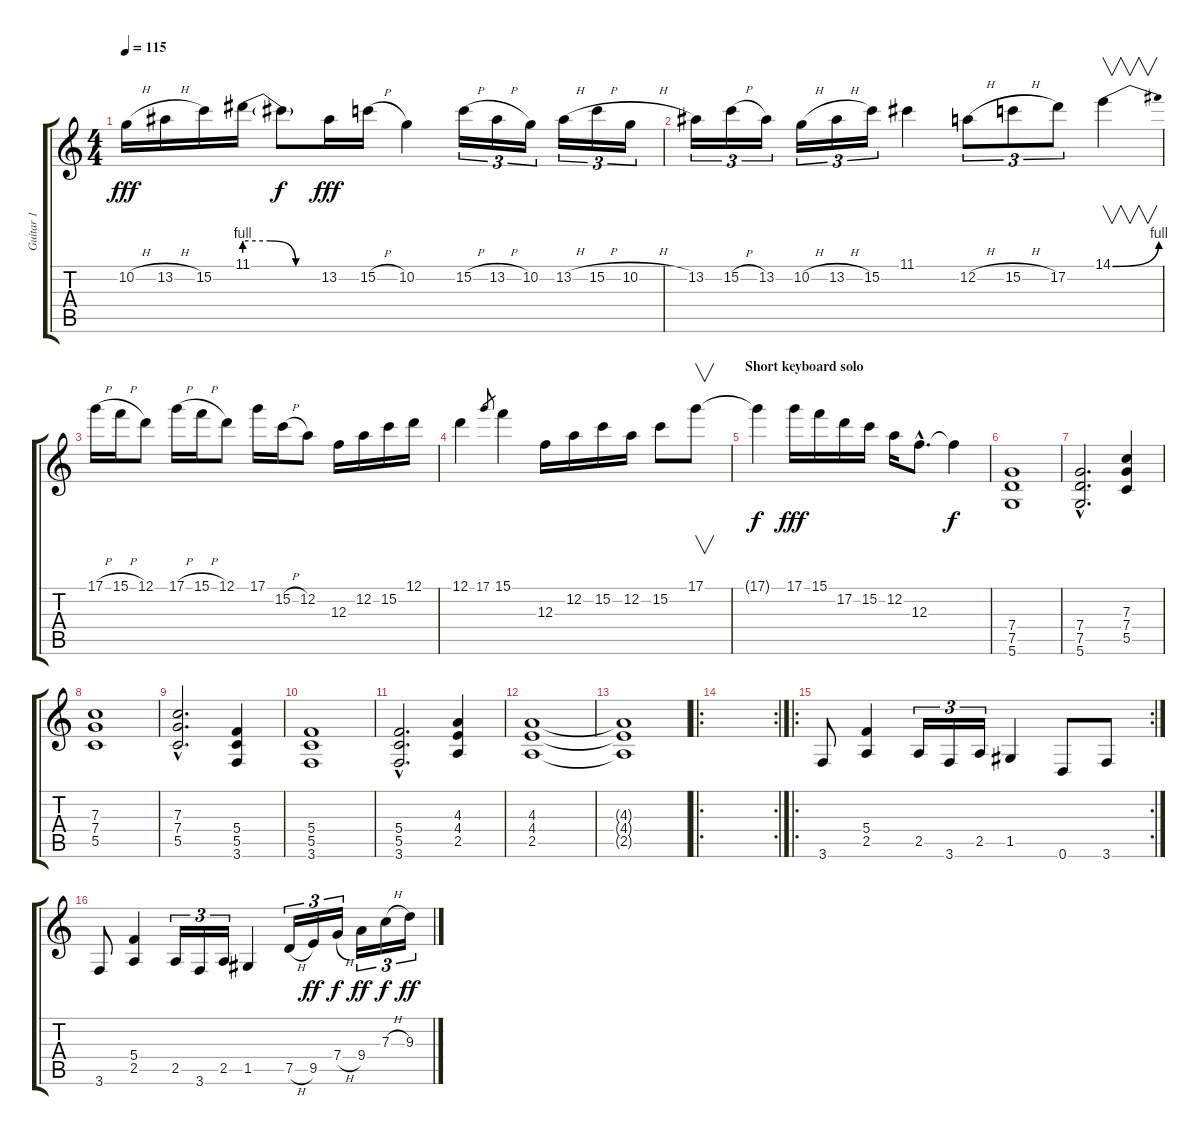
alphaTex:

\track ("Guitar 1" "Guitar 1") {instrument distortionguitar}
\staff {score tabs}
\tuning (D4 A3 F3 C3 G2 D2) {hide}
\ts (4 4)
\tempo 115
\clef g2
\ks c
10.2{h}.16{dy fff} 13.2{h}.16 15.2.16 11.1{be (custom 0 4 20 4 40 0 60 0)}.16 11.1{t}.8{dy f} 13.2.16{dy fff} 15.2{h}.16 10.2.4 15.2{h}.16{tu (3 2)} 13.2{h}.16{tu (3 2)} 10.2.16{tu (3 2)} 13.2{h}.16{tu (3 2)} 15.2{h}.16{tu (3 2)} 10.2{h}.16{tu (3 2)} |
13.2.16{tu (3 2)} 15.2{h}.16{tu (3 2)} 13.2.16{tu (3 2)} 10.2{h}.16{tu (3 2)} 13.2{h}.16{tu (3 2)} 15.2.16{tu (3 2)} 11.1.4 12.2{h}.8{tu (3 2)} 15.2{h}.8{tu (3 2)} 17.2.8{tu (3 2)} 14.1{be (bend 0 0 60 4)}.4{v} |
17.1{h}.16 15.1{h}.16 12.1.8 17.1{h}.16 15.1{h}.16 12.1.8 17.1.16 15.2{h}.16 12.2.8 12.3.16 12.2.16 15.2.16 12.1.16 |
12.1.4 17.1.8{gr} 15.1.4 12.3.16 12.2.16 15.2.16 12.2.16 15.2.8 17.1.8{v} |
\section ("" "Short keyboard solo")
17.1{t}.4{dy f} 17.1.16{dy fff} 15.1.16 17.2.16 15.2.16 12.2.16 12.3{hac}.8{d} 12.3{t}.4{dy f} |
(7.4 7.5 5.6).1 |
(7.4{hac} 7.5{hac} 5.6{hac}).2{d} (7.3 7.4 5.5).4 |
(7.3 7.4 5.5).1 |
(7.3{hac} 7.4{hac} 5.5{hac}).2{d} (5.4 5.5 3.6).4 |
(5.4 5.5 3.6).1 |
(5.4{hac} 5.5{hac} 3.6{hac}).2{d} (4.3 4.4 2.5).4 |
(4.3 4.4 2.5).1 |
(4.3{t} 4.4{t} 2.5{t}).1 |
\ro
\rc 2
|
\ro
\rc 2
3.6.8 (5.4 2.5).4 2.5.16{tu (3 2)} 3.6.16{tu (3 2)} 2.5.16{tu (3 2)} 1.5.4 0.6.8 3.6.8 |
3.6.8 (5.4 2.5).4 2.5.16{tu (3 2)} 3.6.16{tu (3 2)} 2.5.16{tu (3 2)} 1.5.4 7.5{h}.16{tu (3 2)} 9.5.16{tu (3 2) dy ff} 7.4{h}.16{tu (3 2) dy f} 9.4.16{tu (3 2) dy ff} 7.3{h}.16{tu (3 2) dy f} 9.3.16{tu (3 2) dy ff}
